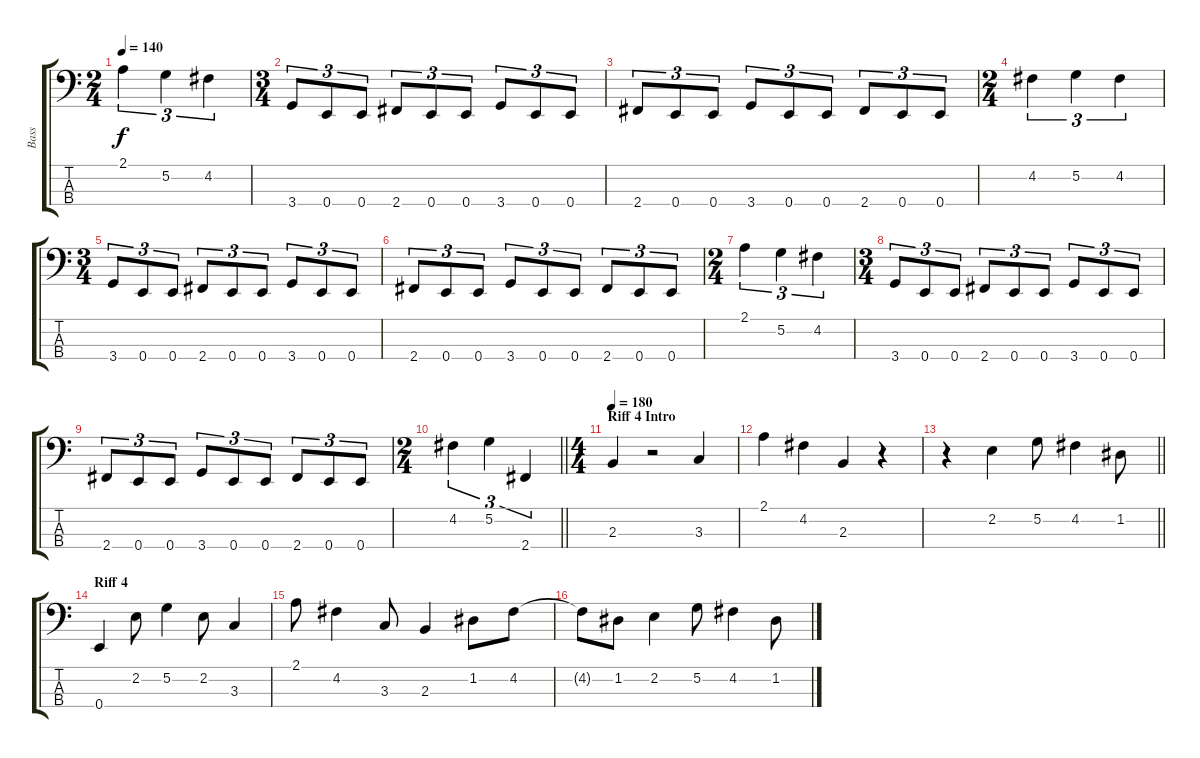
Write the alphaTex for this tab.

\track ("Bass" "Bass") {instrument electricbassfinger}
\staff {score tabs}
\tuning (G2 D2 A1 E1) {hide}
\ts (2 4)
\tempo 140
\clef f4
\ks c
2.1.4{tu (3 2) dy f} 5.2.4{tu (3 2)} 4.2.4{tu (3 2)} |
\ts (3 4)
3.4.8{tu (3 2)} 0.4.8{tu (3 2)} 0.4.8{tu (3 2)} 2.4.8{tu (3 2)} 0.4.8{tu (3 2)} 0.4.8{tu (3 2)} 3.4.8{tu (3 2)} 0.4.8{tu (3 2)} 0.4.8{tu (3 2)} |
2.4.8{tu (3 2)} 0.4.8{tu (3 2)} 0.4.8{tu (3 2)} 3.4.8{tu (3 2)} 0.4.8{tu (3 2)} 0.4.8{tu (3 2)} 2.4.8{tu (3 2)} 0.4.8{tu (3 2)} 0.4.8{tu (3 2)} |
\ts (2 4)
4.2.4{tu (3 2)} 5.2.4{tu (3 2)} 4.2.4{tu (3 2)} |
\ts (3 4)
3.4.8{tu (3 2)} 0.4.8{tu (3 2)} 0.4.8{tu (3 2)} 2.4.8{tu (3 2)} 0.4.8{tu (3 2)} 0.4.8{tu (3 2)} 3.4.8{tu (3 2)} 0.4.8{tu (3 2)} 0.4.8{tu (3 2)} |
2.4.8{tu (3 2)} 0.4.8{tu (3 2)} 0.4.8{tu (3 2)} 3.4.8{tu (3 2)} 0.4.8{tu (3 2)} 0.4.8{tu (3 2)} 2.4.8{tu (3 2)} 0.4.8{tu (3 2)} 0.4.8{tu (3 2)} |
\ts (2 4)
2.1.4{tu (3 2)} 5.2.4{tu (3 2)} 4.2.4{tu (3 2)} |
\ts (3 4)
3.4.8{tu (3 2)} 0.4.8{tu (3 2)} 0.4.8{tu (3 2)} 2.4.8{tu (3 2)} 0.4.8{tu (3 2)} 0.4.8{tu (3 2)} 3.4.8{tu (3 2)} 0.4.8{tu (3 2)} 0.4.8{tu (3 2)} |
2.4.8{tu (3 2)} 0.4.8{tu (3 2)} 0.4.8{tu (3 2)} 3.4.8{tu (3 2)} 0.4.8{tu (3 2)} 0.4.8{tu (3 2)} 2.4.8{tu (3 2)} 0.4.8{tu (3 2)} 0.4.8{tu (3 2)} |
\ts (2 4)
\barLineRight lightlight
4.2.4{tu (3 2)} 5.2.4{tu (3 2)} 2.4.4{tu (3 2)} |
\ts (4 4)
\section ("" "Riff 4 Intro")
\tempo 180
2.3.4 r.2 3.3.4 |
2.1.4 4.2.4 2.3.4 r.4 |
\barLineRight lightlight
r.4 2.2.4 5.2.8 4.2.4 1.2.8 |
\section ("" "Riff 4")
0.4.4 2.2.8 5.2.4 2.2.8 3.3.4 |
2.1.8 4.2.4 3.3.8 2.3.4 1.2.8 4.2.8 |
4.2{t}.8 1.2.8 2.2.4 5.2.8 4.2.4 1.2.8
